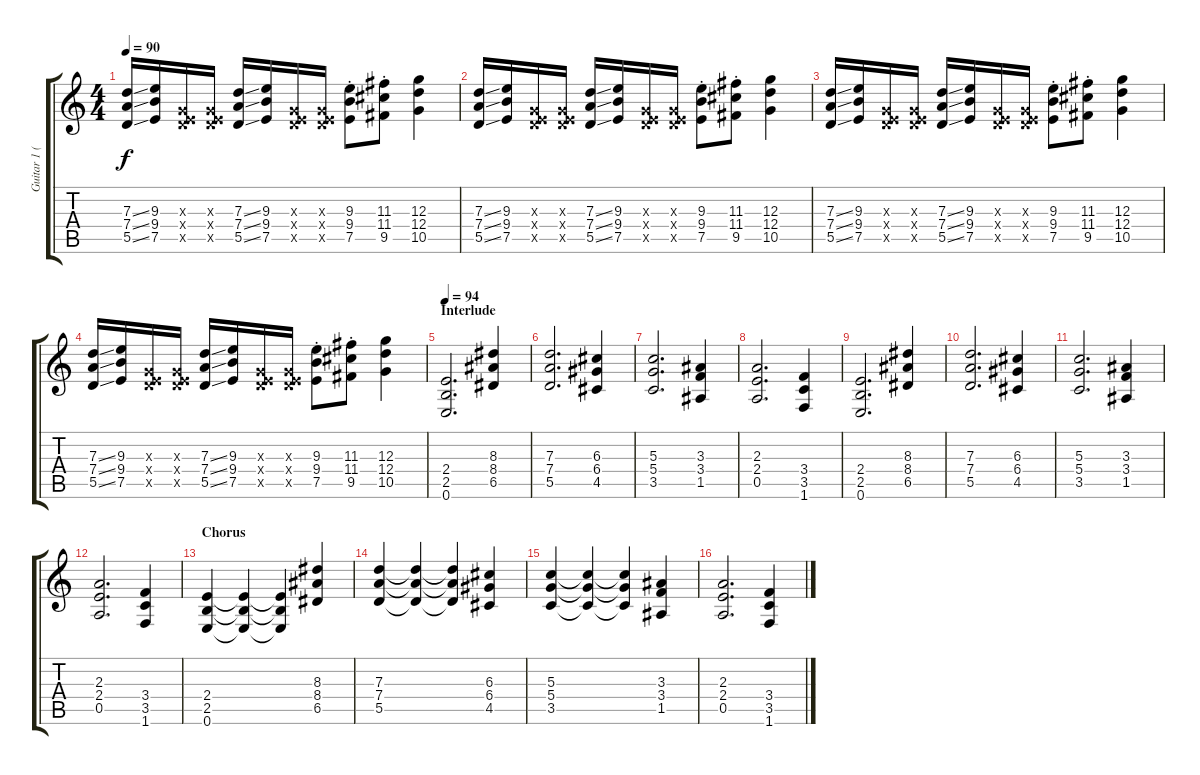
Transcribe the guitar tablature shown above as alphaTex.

\track ("Guitar 1 (Dave)" "Guitar 1 (") {instrument overdrivenguitar}
\staff {score tabs}
\tuning (E4 B3 G3 D3 A2 E2) {hide}
\ts (4 4)
\tempo 90
\clef g2
\ks c
(7.3{ss} 7.4{ss} 5.5{ss}).16{dy f} (9.3 9.4 7.5).16 (0.3{x} 0.4{x} 7.5{x}).16 (0.3{x} 0.4{x} 7.5{x}).16 (7.3{ss} 7.4{ss} 5.5{ss}).16 (9.3 9.4 7.5).16 (0.3{x} 0.4{x} 7.5{x}).16 (0.3{x} 0.4{x} 7.5{x}).16 (9.3{st} 9.4{st} 7.5{st}).8 (11.3{st} 11.4{st} 9.5{st}).8 (12.3 12.4 10.5).4 |
(7.3{ss} 7.4{ss} 5.5{ss}).16 (9.3 9.4 7.5).16 (0.3{x} 0.4{x} 7.5{x}).16 (0.3{x} 0.4{x} 7.5{x}).16 (7.3{ss} 7.4{ss} 5.5{ss}).16 (9.3 9.4 7.5).16 (0.3{x} 0.4{x} 7.5{x}).16 (0.3{x} 0.4{x} 7.5{x}).16 (9.3{st} 9.4{st} 7.5{st}).8 (11.3{st} 11.4{st} 9.5{st}).8 (12.3 12.4 10.5).4 |
(7.3{ss} 7.4{ss} 5.5{ss}).16 (9.3 9.4 7.5).16 (0.3{x} 0.4{x} 7.5{x}).16 (0.3{x} 0.4{x} 7.5{x}).16 (7.3{ss} 7.4{ss} 5.5{ss}).16 (9.3 9.4 7.5).16 (0.3{x} 0.4{x} 7.5{x}).16 (0.3{x} 0.4{x} 7.5{x}).16 (9.3{st} 9.4{st} 7.5{st}).8 (11.3{st} 11.4{st} 9.5{st}).8 (12.3 12.4 10.5).4 |
(7.3{ss} 7.4{ss} 5.5{ss}).16 (9.3 9.4 7.5).16 (0.3{x} 0.4{x} 7.5{x}).16 (0.3{x} 0.4{x} 7.5{x}).16 (7.3{ss} 7.4{ss} 5.5{ss}).16 (9.3 9.4 7.5).16 (0.3{x} 0.4{x} 7.5{x}).16 (0.3{x} 0.4{x} 7.5{x}).16 (9.3{st} 9.4{st} 7.5{st}).8 (11.3{st} 11.4{st} 9.5{st}).8 (12.3 12.4 10.5).4 |
\section ("" "Interlude")
\tempo 94
(2.4 2.5 0.6).2{d} (8.3 8.4 6.5).4 |
(7.3 7.4 5.5).2{d} (6.3 6.4 4.5).4 |
(5.3 5.4 3.5).2{d} (3.3 3.4 1.5).4 |
(2.3 2.4 0.5).2{d} (3.4 3.5 1.6).4 |
(2.4 2.5 0.6).2{d} (8.3 8.4 6.5).4 |
(7.3 7.4 5.5).2{d} (6.3 6.4 4.5).4 |
(5.3 5.4 3.5).2{d} (3.3 3.4 1.5).4 |
(2.3 2.4 0.5).2{d} (3.4 3.5 1.6).4 |
\section ("" "Chorus")
(2.4 2.5 0.6).4 (2.4{t} 2.5{t} 0.6{t}).4 (2.4{t} 2.5{t} 0.6{t}).4 (8.3 8.4 6.5).4 |
(7.3 7.4 5.5).4 (7.3{t} 7.4{t} 5.5{t}).4 (7.3{t} 7.4{t} 5.5{t}).4 (6.3 6.4 4.5).4 |
(5.3 5.4 3.5).4 (5.3{t} 5.4{t} 3.5{t}).4 (5.3{t} 5.4{t} 3.5{t}).4 (3.3 3.4 1.5).4 |
(2.3 2.4 0.5).2{d} (3.4 3.5 1.6).4
